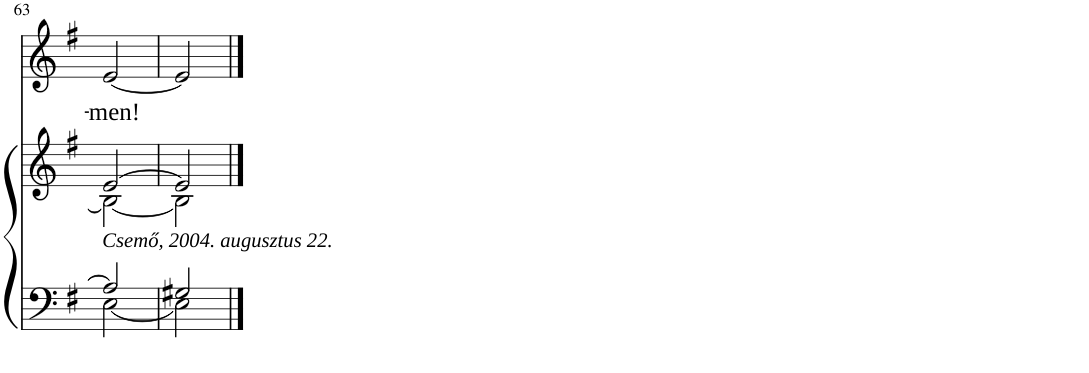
**kern	**kern	**kern	**text
*part2	*part2	*part1	*part1
*staff3	*staff2	*staff1	*staff1
*I"Piano	*	*I"Voice	*
*I'Pno	*	*	*
!!LO:PB:g=z
*clefF4	*clefG2	*clefG2	*
*k[f#]	*k[f#]	*k[f#]	*
*M2/4	*M2/4	*M2/4	*
=63	=63	=63	=63
*^	*^	*	*
!LO:TX:a:i:t=Csemő, 2004. augusztus 22.	!	!	!	!	!
!	!	!	!	!	!LO:LY:b
2A/]	[2E\	[2e/	2B\_	[2e/	-men!
=64	=64	=64	=64	=64	=64
2G#X/	2E\]	2e/]	2B\]	2e/]	.
*v	*v	*	*	*	*
*	*v	*v	*	*
==	==	==	==
*-	*-	*-	*-
